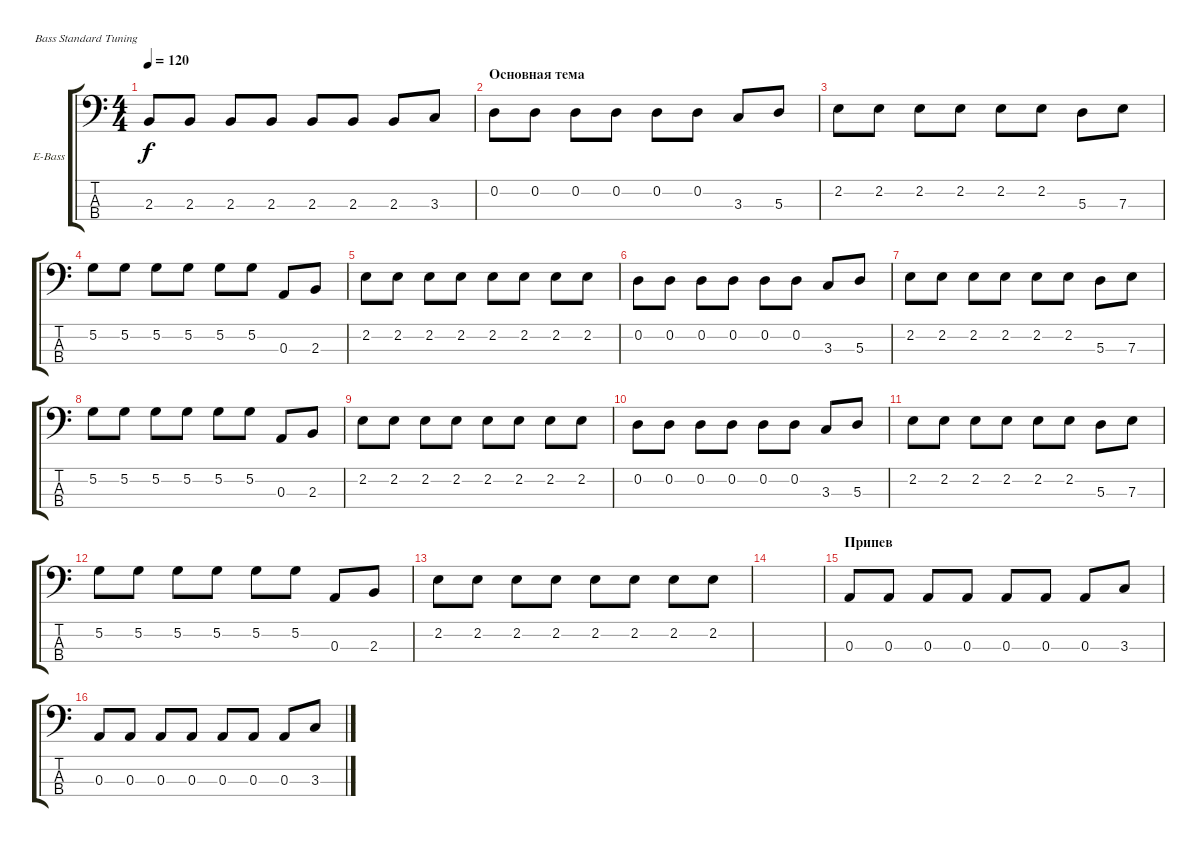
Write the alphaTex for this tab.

\defaultSystemsLayout 4
\bracketExtendMode groupsimilarinstruments
\firstSystemTrackNameOrientation horizontal
\otherSystemsTrackNameOrientation horizontal
\track ("Electric Bass" "E-Bass") {instrument electricbassfinger}
\staff {score tabs}
\tuning (G2 D2 A1 E1)
\ts (4 4)
\tempo 120
\clef f4
\scale
0.333333
\ks c
2.3.8{dy f} 2.3.8 2.3.8 2.3.8 2.3.8 2.3.8 2.3.8 3.3.8 |
\section ("" "Основная тема")
\scale
0.333333 0.2.8 0.2.8 0.2.8 0.2.8 0.2.8 0.2.8 3.3.8 5.3.8 |
2.2.8 2.2.8 2.2.8 2.2.8 2.2.8 2.2.8 5.3.8 7.3.8 |
5.2.8 5.2.8 5.2.8 5.2.8 5.2.8 5.2.8 0.3.8 2.3.8 |
2.2.8 2.2.8 2.2.8 2.2.8 2.2.8 2.2.8 2.2.8 2.2.8 |
0.2.8 0.2.8 0.2.8 0.2.8 0.2.8 0.2.8 3.3.8 5.3.8 |
2.2.8 2.2.8 2.2.8 2.2.8 2.2.8 2.2.8 5.3.8 7.3.8 |
5.2.8 5.2.8 5.2.8 5.2.8 5.2.8 5.2.8 0.3.8 2.3.8 |
2.2.8 2.2.8 2.2.8 2.2.8 2.2.8 2.2.8 2.2.8 2.2.8 |
0.2.8 0.2.8 0.2.8 0.2.8 0.2.8 0.2.8 3.3.8 5.3.8 |
2.2.8 2.2.8 2.2.8 2.2.8 2.2.8 2.2.8 5.3.8 7.3.8 |
5.2.8 5.2.8 5.2.8 5.2.8 5.2.8 5.2.8 0.3.8 2.3.8 |
2.2.8 2.2.8 2.2.8 2.2.8 2.2.8 2.2.8 2.2.8 2.2.8 |
|
\section ("" "Припев")
0.3.8 0.3.8 0.3.8 0.3.8 0.3.8 0.3.8 0.3.8 3.3.8 |
0.3.8 0.3.8 0.3.8 0.3.8 0.3.8 0.3.8 0.3.8 3.3.8
